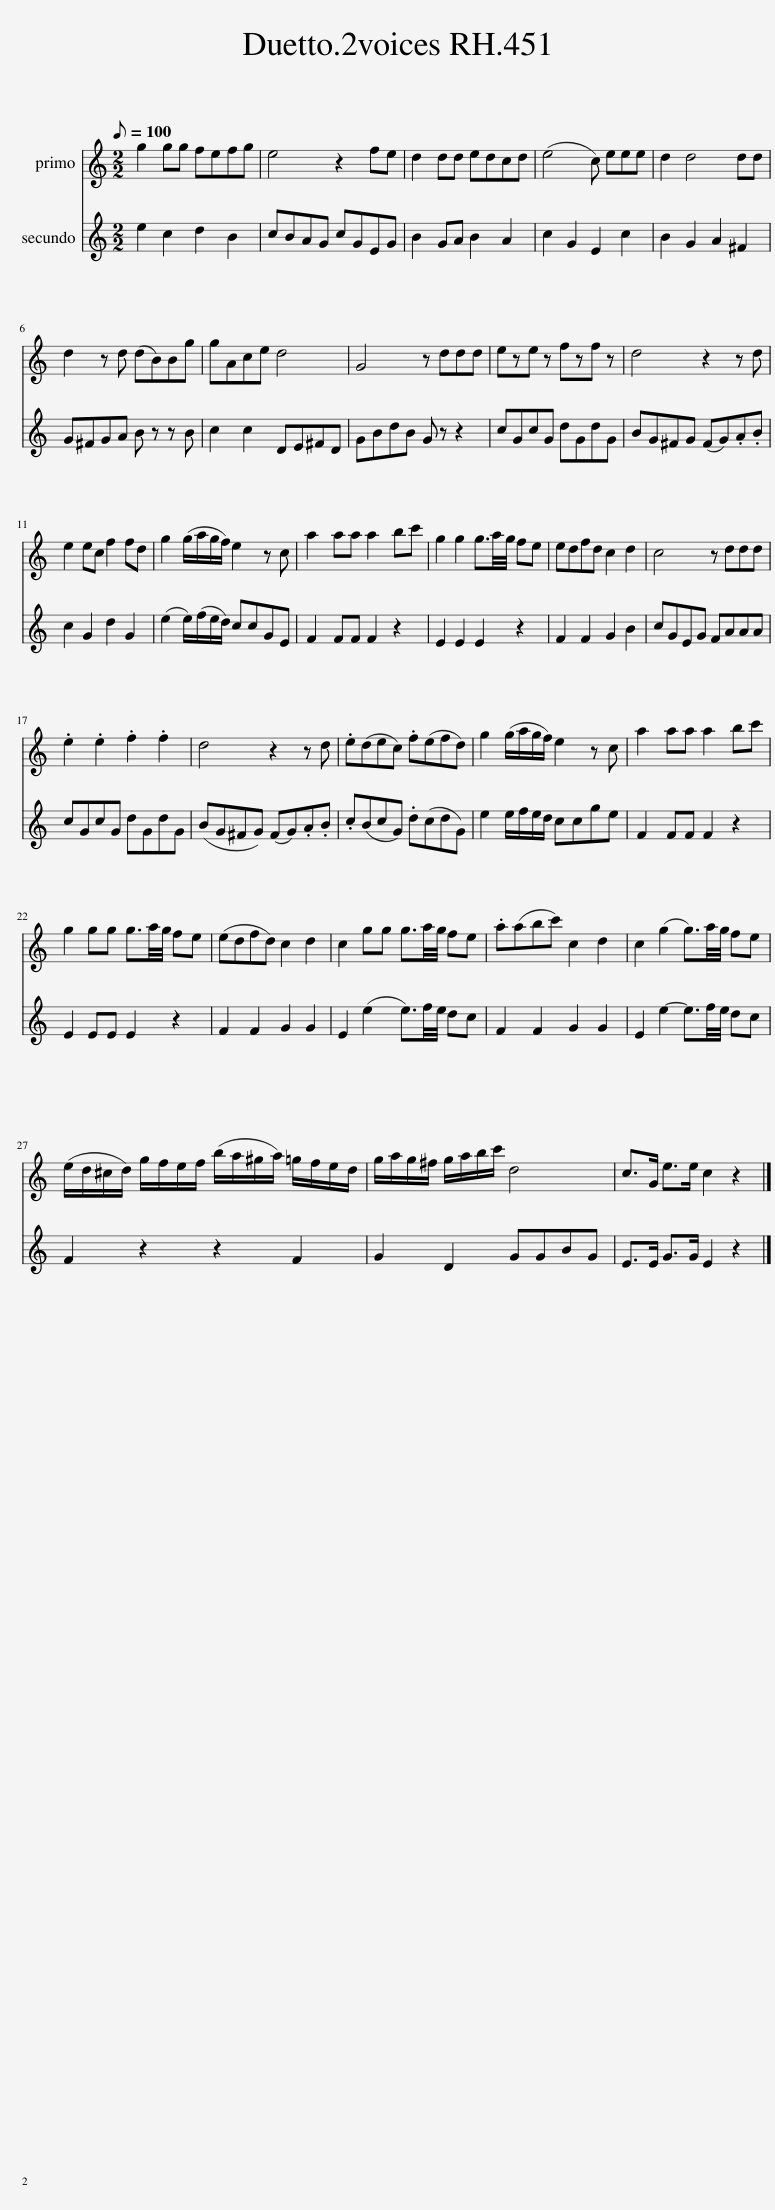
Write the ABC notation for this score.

X:1
%%score 1 2
L:1/8
Q:1/8=100
M:2/2
I:linebreak $
K:C
V:1 treble
V:2 treble
V:1
 g2 gg fefg | e4 z2 fe | d2 dd edcd | (e4 c) eee | d2 d4 dd |$ %5
 d2 z d (dB)Bg | gAce d4 | G4 z ddd | eze z fzf z | d4 z2 z d |$ %10
 e2 ec f2 fd | g2 (g/a/g/f/) e2 z c | a2 aa a2 bc' | g2 g2 g3/2a/4g/4 fe | edfd c2 d2 | %15
 c4 z ddd |$ .e2 .e2 .f2 .f2 | d4 z2 z d | .e(dec) .f(efd) | g2 (g/a/g/f/) e2 z c | %20
 a2 aa a2 bc' |$ g2 gg g3/2a/4g/4 fe | (edfd) c2 d2 | c2 gg g3/2a/4g/4 fe | .a(abc') c2 d2 | %25
 c2 (g2 g3/2)a/4g/4 fe |$ (e/d/^c/d/) g/f/e/f/ (b/a/^g/a/) =g/f/e/d/ | g/a/g/^f/ g/a/b/c'/ d4 | c>G e>e c2 z2 |] %29
V:2
 e2 c2 d2 B2 | cBAG cGEG | B2 GA B2 A2 | c2 G2 E2 c2 | B2 G2 A2 ^F2 |$ %5
 G^FGA B z z B | c2 c2 DE^FD | GBdB G z z2 | cGcG dGdG | BG^FG (FG).A.B |$ %10
 c2 G2 d2 G2 | (e2 e/)(f/e/d/) ccGE | F2 FF F2 z2 | E2 E2 E2 z2 | F2 F2 G2 B2 | %15
 cGEG FAAA |$ cGcG dGdG | (BG^FG) (FG).A.B | .c(BcG) .d(cdG) | e2 e/f/e/d/ ccge | %20
 F2 FF F2 z2 |$ E2 EE E2 z2 | F2 F2 G2 G2 | E2 (e2 e3/2)f/4e/4 dc | F2 F2 G2 G2 | %25
 E2 e2- e3/2f/4e/4 dc |$ F2 z2 z2 F2 | G2 D2 GGBG | E>E G>G E2 z2 |] %29
